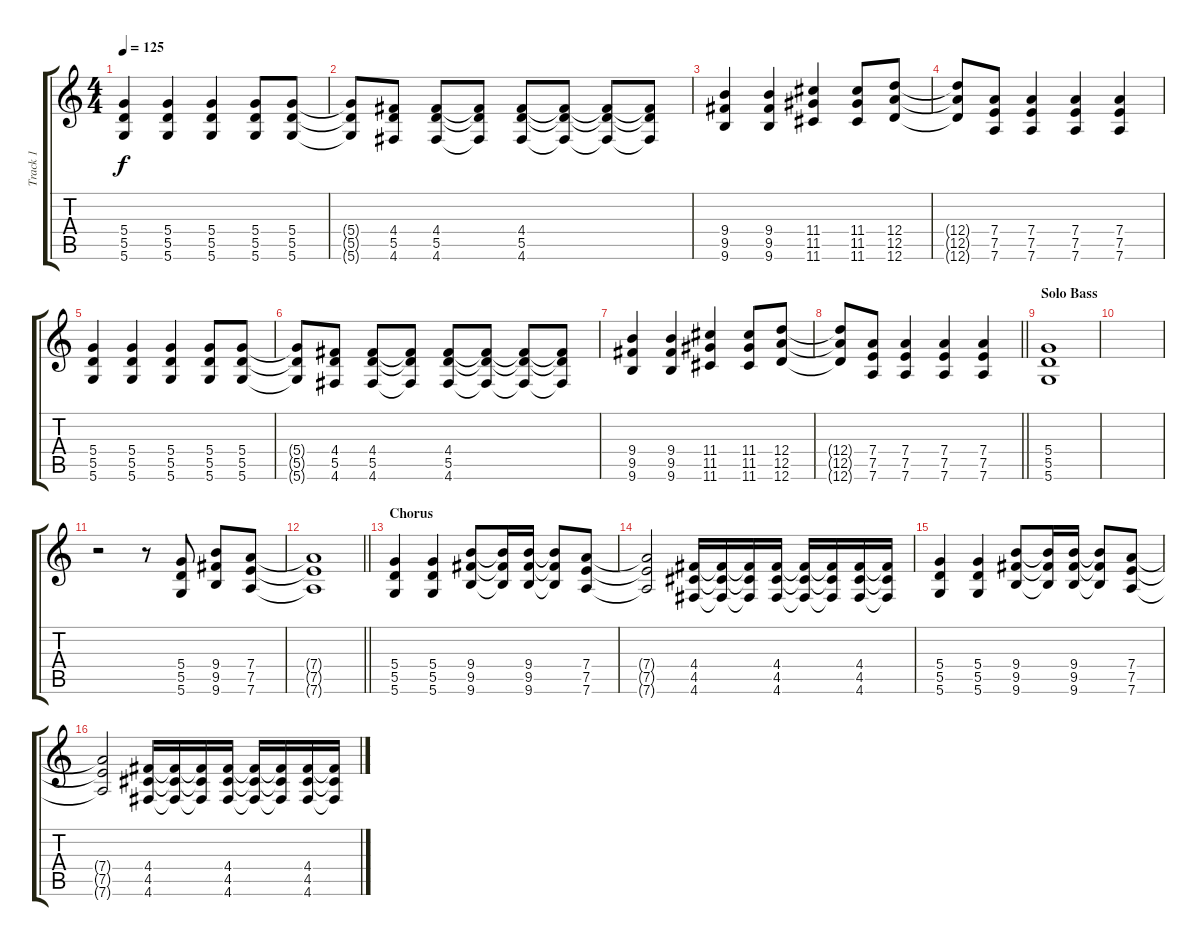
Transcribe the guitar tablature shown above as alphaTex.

\track ("Track 1" "Track 1") {instrument distortionguitar}
\staff {score tabs}
\tuning (E4 B3 G3 D3 A2 D2) {hide}
\ts (4 4)
\tempo 125
\clef g2
\ks c
(5.4 5.5 5.6).4{dy f} (5.4 5.5 5.6).4 (5.4 5.5 5.6).4 (5.4 5.5 5.6).8 (5.4 5.5 5.6).8 |
(5.4{t} 5.5{t} 5.6{t}).8 (4.4 5.5 4.6).8 (4.4 5.5 4.6).8 (4.4{t} 5.5{t} 4.6{t}).8 (4.4 5.5 4.6).8 (4.4{t} 5.5{t} 4.6{t}).8 (4.4{t} 5.5{t} 4.6{t}).8 (4.4{t} 5.5{t} 4.6{t}).8 |
(9.4 9.5 9.6).4 (9.4 9.5 9.6).4 (11.4 11.5 11.6).4 (11.4 11.5 11.6).8 (12.4 12.5 12.6).8 |
(12.4{t} 12.5{t} 12.6{t}).8 (7.4 7.5 7.6).8 (7.4 7.5 7.6).4 (7.4 7.5 7.6).4 (7.4 7.5 7.6).4 |
(5.4 5.5 5.6).4 (5.4 5.5 5.6).4 (5.4 5.5 5.6).4 (5.4 5.5 5.6).8 (5.4 5.5 5.6).8 |
(5.4{t} 5.5{t} 5.6{t}).8 (4.4 5.5 4.6).8 (4.4 5.5 4.6).8 (4.4{t} 5.5{t} 4.6{t}).8 (4.4 5.5 4.6).8 (4.4{t} 5.5{t} 4.6{t}).8 (4.4{t} 5.5{t} 4.6{t}).8 (4.4{t} 5.5{t} 4.6{t}).8 |
(9.4 9.5 9.6).4 (9.4 9.5 9.6).4 (11.4 11.5 11.6).4 (11.4 11.5 11.6).8 (12.4 12.5 12.6).8 |
\barLineRight lightlight
(12.4{t} 12.5{t} 12.6{t}).8 (7.4 7.5 7.6).8 (7.4 7.5 7.6).4 (7.4 7.5 7.6).4 (7.4 7.5 7.6).4 |
\section ("" "Solo Bass")
(5.4 5.5 5.6).1 |
|
r.2 r.8 (5.4 5.5 5.6).8 (9.4 9.5 9.6).8 (7.4 7.5 7.6).8 |
\barLineRight lightlight
(7.4{t} 7.5{t} 7.6{t}).1 |
\section ("" "Chorus")
(5.4 5.5 5.6).4 (5.4 5.5 5.6).4 (9.4 9.5 9.6).8 (9.4{t} 9.5{t} 9.6{t}).16 (9.4 9.5 9.6).16 (9.4{t} 9.5{t} 9.6{t}).8 (7.4 7.5 7.6).8 |
(7.4{t} 7.5{t} 7.6{t}).2 (4.4 4.5 4.6).16 (4.4{t} 4.5{t} 4.6{t}).16 (4.4{t} 4.5{t} 4.6{t}).16 (4.4 4.5 4.6).16 (4.4{t} 4.5{t} 4.6{t}).16 (4.4{t} 4.5{t} 4.6{t}).16 (4.4 4.5 4.6).16 (4.4{t} 4.5{t} 4.6{t}).16 |
(5.4 5.5 5.6).4 (5.4 5.5 5.6).4 (9.4 9.5 9.6).8 (9.4{t} 9.5{t} 9.6{t}).16 (9.4 9.5 9.6).16 (9.4{t} 9.5{t} 9.6{t}).8 (7.4 7.5 7.6).8 |
(7.4{t} 7.5{t} 7.6{t}).2 (4.4 4.5 4.6).16 (4.4{t} 4.5{t} 4.6{t}).16 (4.4{t} 4.5{t} 4.6{t}).16 (4.4 4.5 4.6).16 (4.4{t} 4.5{t} 4.6{t}).16 (4.4{t} 4.5{t} 4.6{t}).16 (4.4 4.5 4.6).16 (4.4{t} 4.5{t} 4.6{t}).16
